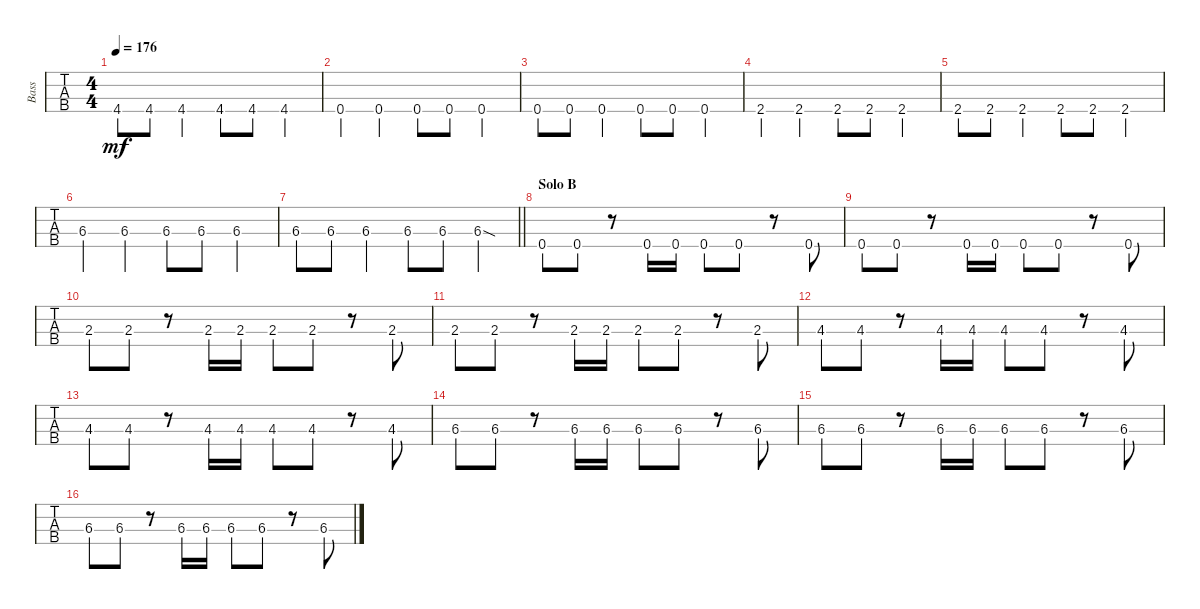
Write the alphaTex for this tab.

\track ("Bass" "Bass") {instrument electricbassfinger}
\staff {tabs}
\tuning (G2 D2 A1 E1) {hide}
\ts (4 4)
\tempo 176
\clef f4
\ks g#minor
4.4.8{dy mf} 4.4.8 4.4.4 4.4.8 4.4.8 4.4.4 |
0.4.4 0.4.4 0.4.8 0.4.8 0.4.4 |
0.4.8 0.4.8 0.4.4 0.4.8 0.4.8 0.4.4 |
2.4.4 2.4.4 2.4.8 2.4.8 2.4.4 |
2.4.8 2.4.8 2.4.4 2.4.8 2.4.8 2.4.4 |
6.3.4 6.3.4 6.3.8 6.3.8 6.3.4 |
\barLineRight lightlight
6.3.8 6.3.8 6.3.4 6.3.8 6.3.8 6.3{sod}.4 |
\section ("" "Solo B")
0.4.8 0.4.8 r.8 0.4.16 0.4.16 0.4.8 0.4.8 r.8 0.4.8 |
0.4.8 0.4.8 r.8 0.4.16 0.4.16 0.4.8 0.4.8 r.8 0.4.8 |
2.3.8 2.3.8 r.8 2.3.16 2.3.16 2.3.8 2.3.8 r.8 2.3.8 |
2.3.8 2.3.8 r.8 2.3.16 2.3.16 2.3.8 2.3.8 r.8 2.3.8 |
4.3.8 4.3.8 r.8 4.3.16 4.3.16 4.3.8 4.3.8 r.8 4.3.8 |
4.3.8 4.3.8 r.8 4.3.16 4.3.16 4.3.8 4.3.8 r.8 4.3.8 |
6.3.8 6.3.8 r.8 6.3.16 6.3.16 6.3.8 6.3.8 r.8 6.3.8 |
6.3.8 6.3.8 r.8 6.3.16 6.3.16 6.3.8 6.3.8 r.8 6.3.8 |
6.3.8 6.3.8 r.8 6.3.16 6.3.16 6.3.8 6.3.8 r.8 6.3.8
